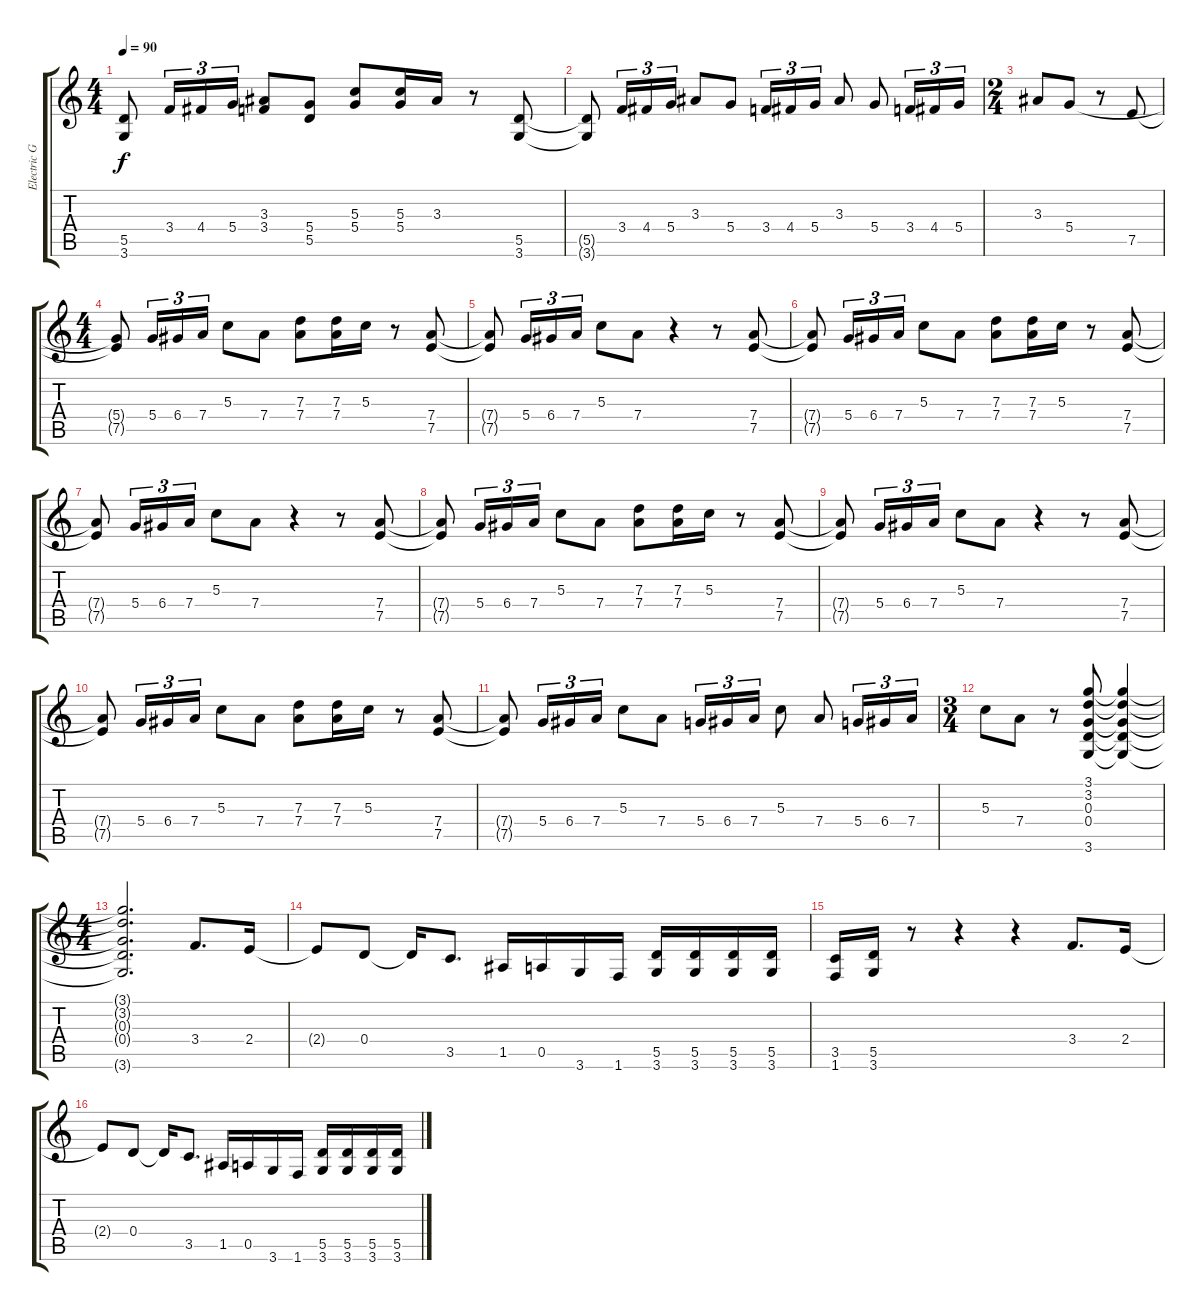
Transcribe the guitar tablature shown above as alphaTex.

\track ("Electric Guitar III" "Electric G") {instrument distortionguitar}
\staff {score tabs}
\tuning (E4 B3 G3 D3 A2 E2) {hide}
\ts (4 4)
\tempo 90
\clef g2
\ks c
(5.5{t} 3.6{t}).8{dy f} 3.4.16{tu (3 2)} 4.4.16{tu (3 2)} 5.4.16{tu (3 2)} (3.3 3.4).8 (5.4 5.5).8 (5.3 5.4).8 (5.3 5.4).16 3.3.16 r.8 (5.5 3.6).8 |
(5.5{t} 3.6{t}).8 3.4.16{tu (3 2)} 4.4.16{tu (3 2)} 5.4.16{tu (3 2)} 3.3.8 5.4.8 3.4.16{tu (3 2)} 4.4.16{tu (3 2)} 5.4.16{tu (3 2)} 3.3.8 5.4.8 3.4.16{tu (3 2)} 4.4.16{tu (3 2)} 5.4.16{tu (3 2)} |
\ts (2 4)
3.3.8 5.4.8 r.8 7.5.8 |
\ts (4 4)
(5.4{t} 7.5{t}).8 5.4.16{tu (3 2)} 6.4.16{tu (3 2)} 7.4.16{tu (3 2)} 5.3.8 7.4.8 (7.3 7.4).8 (7.3 7.4).16 5.3.16 r.8 (7.4 7.5).8 |
(7.4{t} 7.5{t}).8 5.4.16{tu (3 2)} 6.4.16{tu (3 2)} 7.4.16{tu (3 2)} 5.3.8 7.4.8 r.4 r.8 (7.4 7.5).8 |
(7.4{t} 7.5{t}).8 5.4.16{tu (3 2)} 6.4.16{tu (3 2)} 7.4.16{tu (3 2)} 5.3.8 7.4.8 (7.3 7.4).8 (7.3 7.4).16 5.3.16 r.8 (7.4 7.5).8 |
(7.4{t} 7.5{t}).8 5.4.16{tu (3 2)} 6.4.16{tu (3 2)} 7.4.16{tu (3 2)} 5.3.8 7.4.8 r.4 r.8 (7.4 7.5).8 |
(7.4{t} 7.5{t}).8 5.4.16{tu (3 2)} 6.4.16{tu (3 2)} 7.4.16{tu (3 2)} 5.3.8 7.4.8 (7.3 7.4).8 (7.3 7.4).16 5.3.16 r.8 (7.4 7.5).8 |
(7.4{t} 7.5{t}).8 5.4.16{tu (3 2)} 6.4.16{tu (3 2)} 7.4.16{tu (3 2)} 5.3.8 7.4.8 r.4 r.8 (7.4 7.5).8 |
(7.4{t} 7.5{t}).8 5.4.16{tu (3 2)} 6.4.16{tu (3 2)} 7.4.16{tu (3 2)} 5.3.8 7.4.8 (7.3 7.4).8 (7.3 7.4).16 5.3.16 r.8 (7.4 7.5).8 |
(7.4{t} 7.5{t}).8 5.4.16{tu (3 2)} 6.4.16{tu (3 2)} 7.4.16{tu (3 2)} 5.3.8 7.4.8 5.4.16{tu (3 2)} 6.4.16{tu (3 2)} 7.4.16{tu (3 2)} 5.3.8 7.4.8 5.4.16{tu (3 2)} 6.4.16{tu (3 2)} 7.4.16{tu (3 2)} |
\ts (3 4)
5.3.8 7.4.8 r.8 (3.1 3.2 0.3 0.4 3.6).8 (3.1{t} 3.2{t} 0.3{t} 0.4{t} 3.6{t}).4 |
\ts (4 4)
(3.1{t} 3.2{t} 0.3{t} 0.4{t} 3.6{t}).2{d} 3.4.8{d} 2.4.16 |
2.4{t}.8 0.4.8 0.4{t}.16 3.5.8{d} 1.5.16 0.5.16 3.6.16 1.6.16 (5.5 3.6).16 (5.5 3.6).16 (5.5 3.6).16 (5.5 3.6).16 |
(3.5 1.6).16 (5.5 3.6).16 r.8 r.4 r.4 3.4.8{d} 2.4.16 |
2.4{t}.8 0.4.8 0.4{t}.16 3.5.8{d} 1.5.16 0.5.16 3.6.16 1.6.16 (5.5 3.6).16 (5.5 3.6).16 (5.5 3.6).16 (5.5 3.6).16
